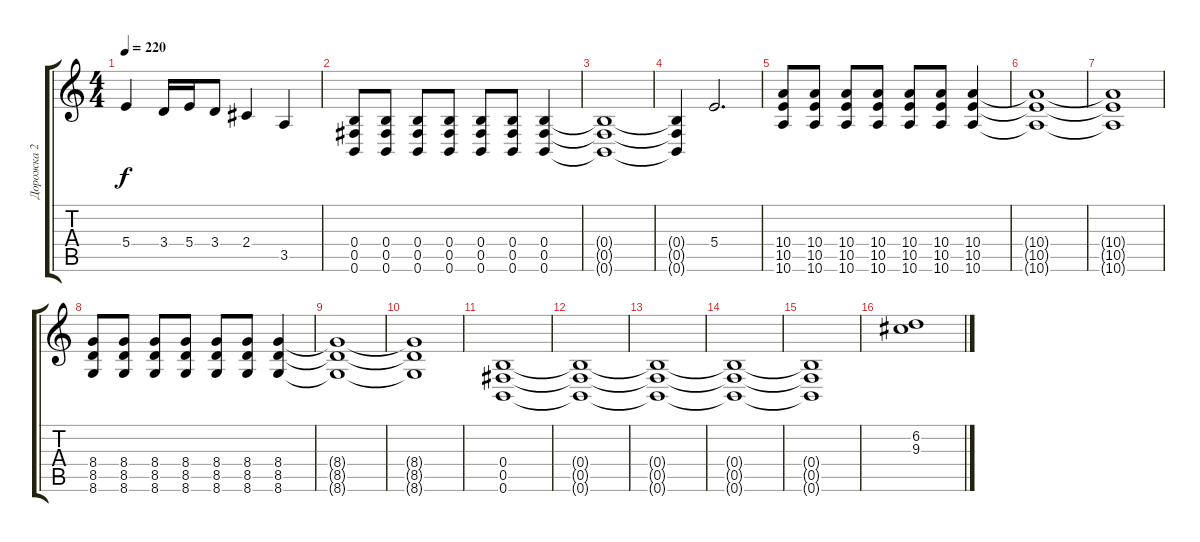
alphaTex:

\track ("Дорожка 2" "Дорожка 2") {instrument overdrivenguitar}
\staff {score tabs}
\tuning (Db4 Ab3 E3 B2 Gb2 B1) {hide}
\ts (4 4)
\tempo 220
\clef g2
\ks c
5.4.4{dy f} 3.4.16 5.4.16 3.4.8 2.4.4 3.5.4 |
(0.4 0.5 0.6).8 (0.4 0.5 0.6).8 (0.4 0.5 0.6).8 (0.4 0.5 0.6).8 (0.4 0.5 0.6).8 (0.4 0.5 0.6).8 (0.4 0.5 0.6).4 |
(0.4{t} 0.5{t} 0.6{t}).1 |
(0.4{t} 0.5{t} 0.6{t}).4 5.4.2{d} |
(10.4 10.5 10.6).8 (10.4 10.5 10.6).8 (10.4 10.5 10.6).8 (10.4 10.5 10.6).8 (10.4 10.5 10.6).8 (10.4 10.5 10.6).8 (10.4 10.5 10.6).4 |
(10.4{t} 10.5{t} 10.6{t}).1 |
(10.4{t} 10.5{t} 10.6{t}).1 |
(8.4 8.5 8.6).8 (8.4 8.5 8.6).8 (8.4 8.5 8.6).8 (8.4 8.5 8.6).8 (8.4 8.5 8.6).8 (8.4 8.5 8.6).8 (8.4 8.5 8.6).4 |
(8.4{t} 8.5{t} 8.6{t}).1 |
(8.4{t} 8.5{t} 8.6{t}).1 |
(0.4 0.5 0.6).1 |
(0.4{t} 0.5{t} 0.6{t}).1 |
(0.4{t} 0.5{t} 0.6{t}).1 |
(0.4{t} 0.5{t} 0.6{t}).1 |
(0.4{t} 0.5{t} 0.6{t}).1 |
(6.2 9.3).1
